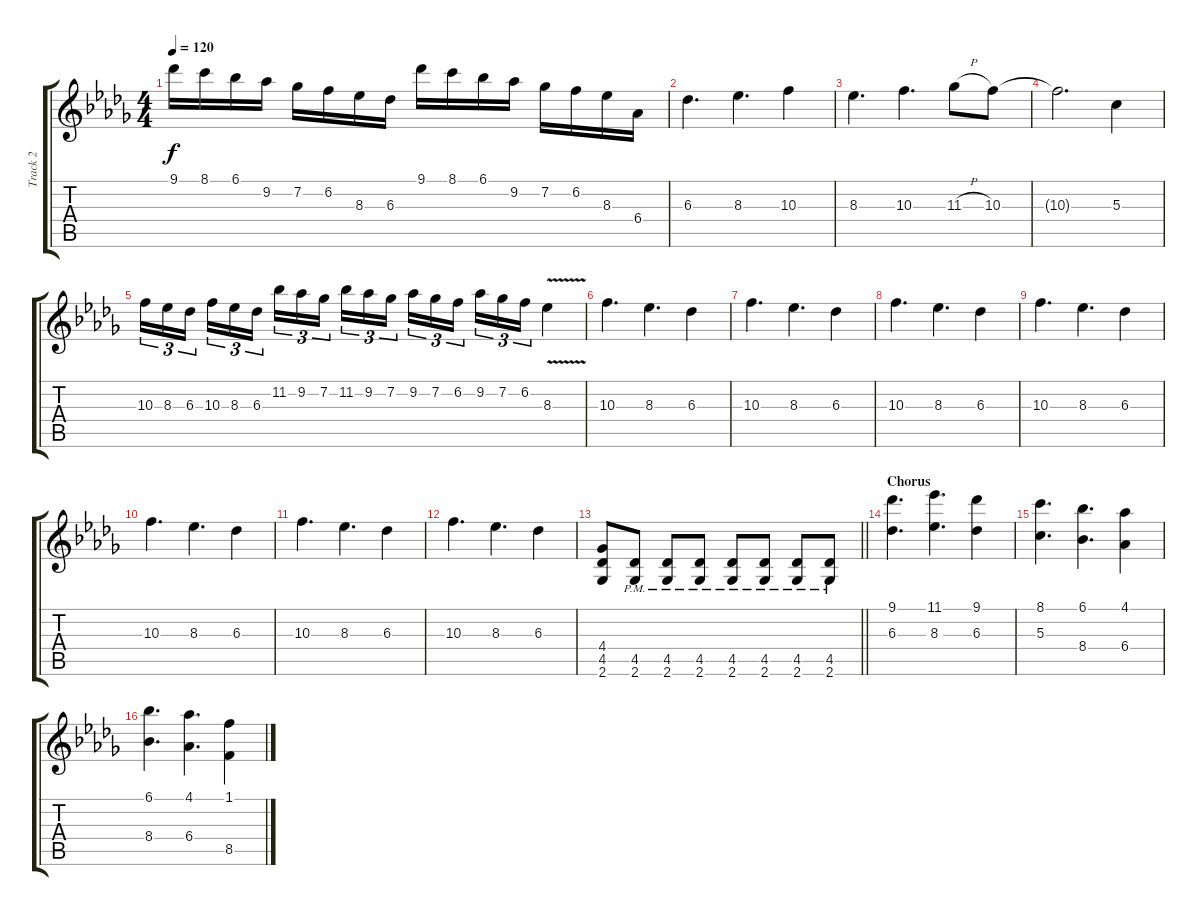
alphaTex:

\track ("Track 2" "Track 2") {instrument distortionguitar}
\staff {score tabs}
\tuning (E4 B3 G3 D3 A2 E2) {hide}
\ts (4 4)
\tempo 120
\clef g2
\ks bbminor
9.1.16{dy f} 8.1.16 6.1.16 9.2.16 7.2.16 6.2.16 8.3.16 6.3.16 9.1.16 8.1.16 6.1.16 9.2.16 7.2.16 6.2.16 8.3.16 6.4.16 |
6.3.4{d} 8.3.4{d} 10.3.4 |
8.3.4{d} 10.3.4{d} 11.3{h}.8 10.3.8 |
10.3{t}.2{d} 5.3.4 |
10.3.16{tu (3 2)} 8.3.16{tu (3 2)} 6.3.16{tu (3 2) beam splitsecondary} 10.3.16{tu (3 2)} 8.3.16{tu (3 2)} 6.3.16{tu (3 2)} 11.2.16{tu (3 2)} 9.2.16{tu (3 2)} 7.2.16{tu (3 2) beam splitsecondary} 11.2.16{tu (3 2)} 9.2.16{tu (3 2)} 7.2.16{tu (3 2)} 9.2.16{tu (3 2)} 7.2.16{tu (3 2)} 6.2.16{tu (3 2) beam splitsecondary} 9.2.16{tu (3 2)} 7.2.16{tu (3 2)} 6.2.16{tu (3 2)} 8.3{v}.4 |
10.3.4{d} 8.3.4{d} 6.3.4 |
10.3.4{d} 8.3.4{d} 6.3.4 |
10.3.4{d} 8.3.4{d} 6.3.4 |
10.3.4{d} 8.3.4{d} 6.3.4 |
10.3.4{d} 8.3.4{d} 6.3.4 |
10.3.4{d} 8.3.4{d} 6.3.4 |
10.3.4{d} 8.3.4{d} 6.3.4 |
\barLineRight lightlight
(4.4 4.5 2.6).8 (4.5{pm} 2.6{pm}).8 (4.5{pm} 2.6{pm}).8 (4.5{pm} 2.6{pm}).8 (4.5{pm} 2.6{pm}).8 (4.5{pm} 2.6{pm}).8 (4.5{pm} 2.6{pm}).8 (4.5{pm} 2.6{pm}).8 |
\section ("" "Chorus")
(9.1 6.3).4{d volume 13} (11.1 8.3).4{d} (9.1 6.3).4 |
(8.1 5.3).4{d} (6.1 8.4).4{d} (4.1 6.4).4 |
(6.1 8.4).4{d} (4.1 6.4).4{d} (1.1 8.5).4
